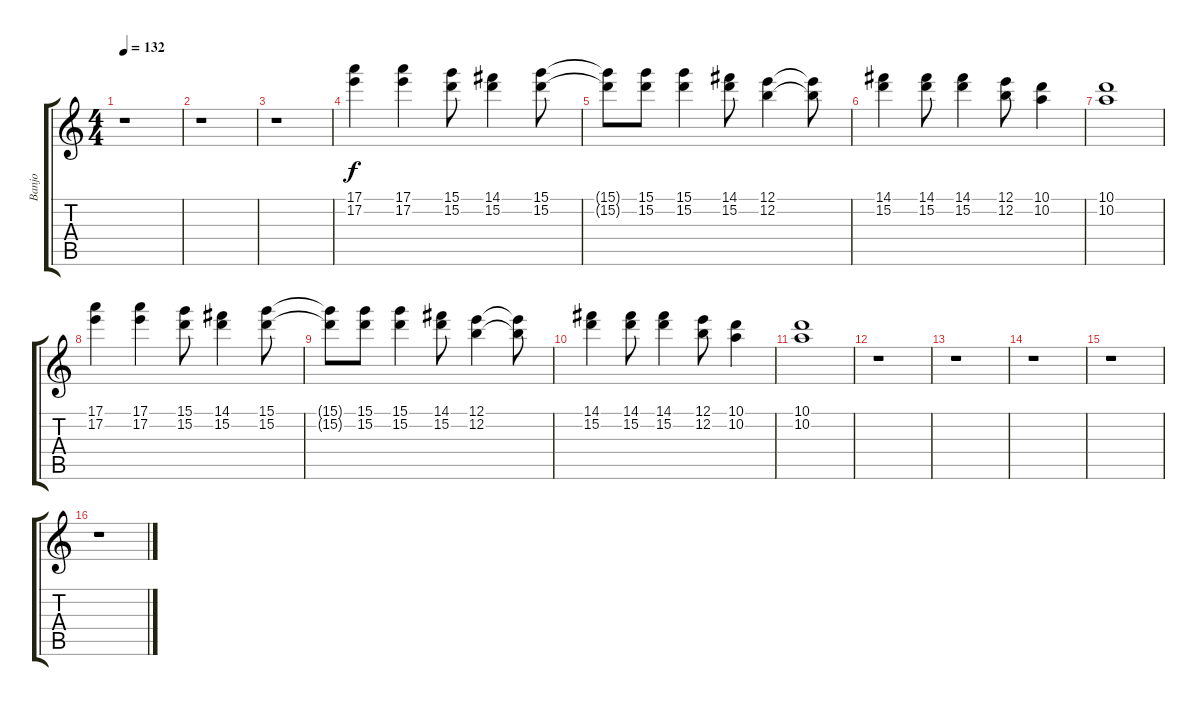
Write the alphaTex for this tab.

\track ("Banjo" "Banjo") {instrument banjo}
\staff {score tabs}
\tuning (E4 B3 G3 D3 A2 E2) {hide}
\displaytranspose 12
\ts (4 4)
\tempo 132
\clef g2
\ks c
r.1{dy f} |
r.1 |
r.1 |
(17.1 17.2).4 (17.1 17.2).4 (15.1 15.2).8 (14.1 15.2).4 (15.1 15.2).8 |
(15.1{t} 15.2{t}).8 (15.1 15.2).8 (15.1 15.2).4 (14.1 15.2).8 (12.1 12.2).4 (12.1{t} 12.2{t}).8 |
(14.1 15.2).4 (14.1 15.2).8 (14.1 15.2).4 (12.1 12.2).8 (10.1 10.2).4 |
(10.1 10.2).1 |
(17.1 17.2).4 (17.1 17.2).4 (15.1 15.2).8 (14.1 15.2).4 (15.1 15.2).8 |
(15.1{t} 15.2{t}).8 (15.1 15.2).8 (15.1 15.2).4 (14.1 15.2).8 (12.1 12.2).4 (12.1{t} 12.2{t}).8 |
(14.1 15.2).4 (14.1 15.2).8 (14.1 15.2).4 (12.1 12.2).8 (10.1 10.2).4 |
(10.1 10.2).1 |
r.1 |
r.1 |
r.1 |
r.1 |
r.1
